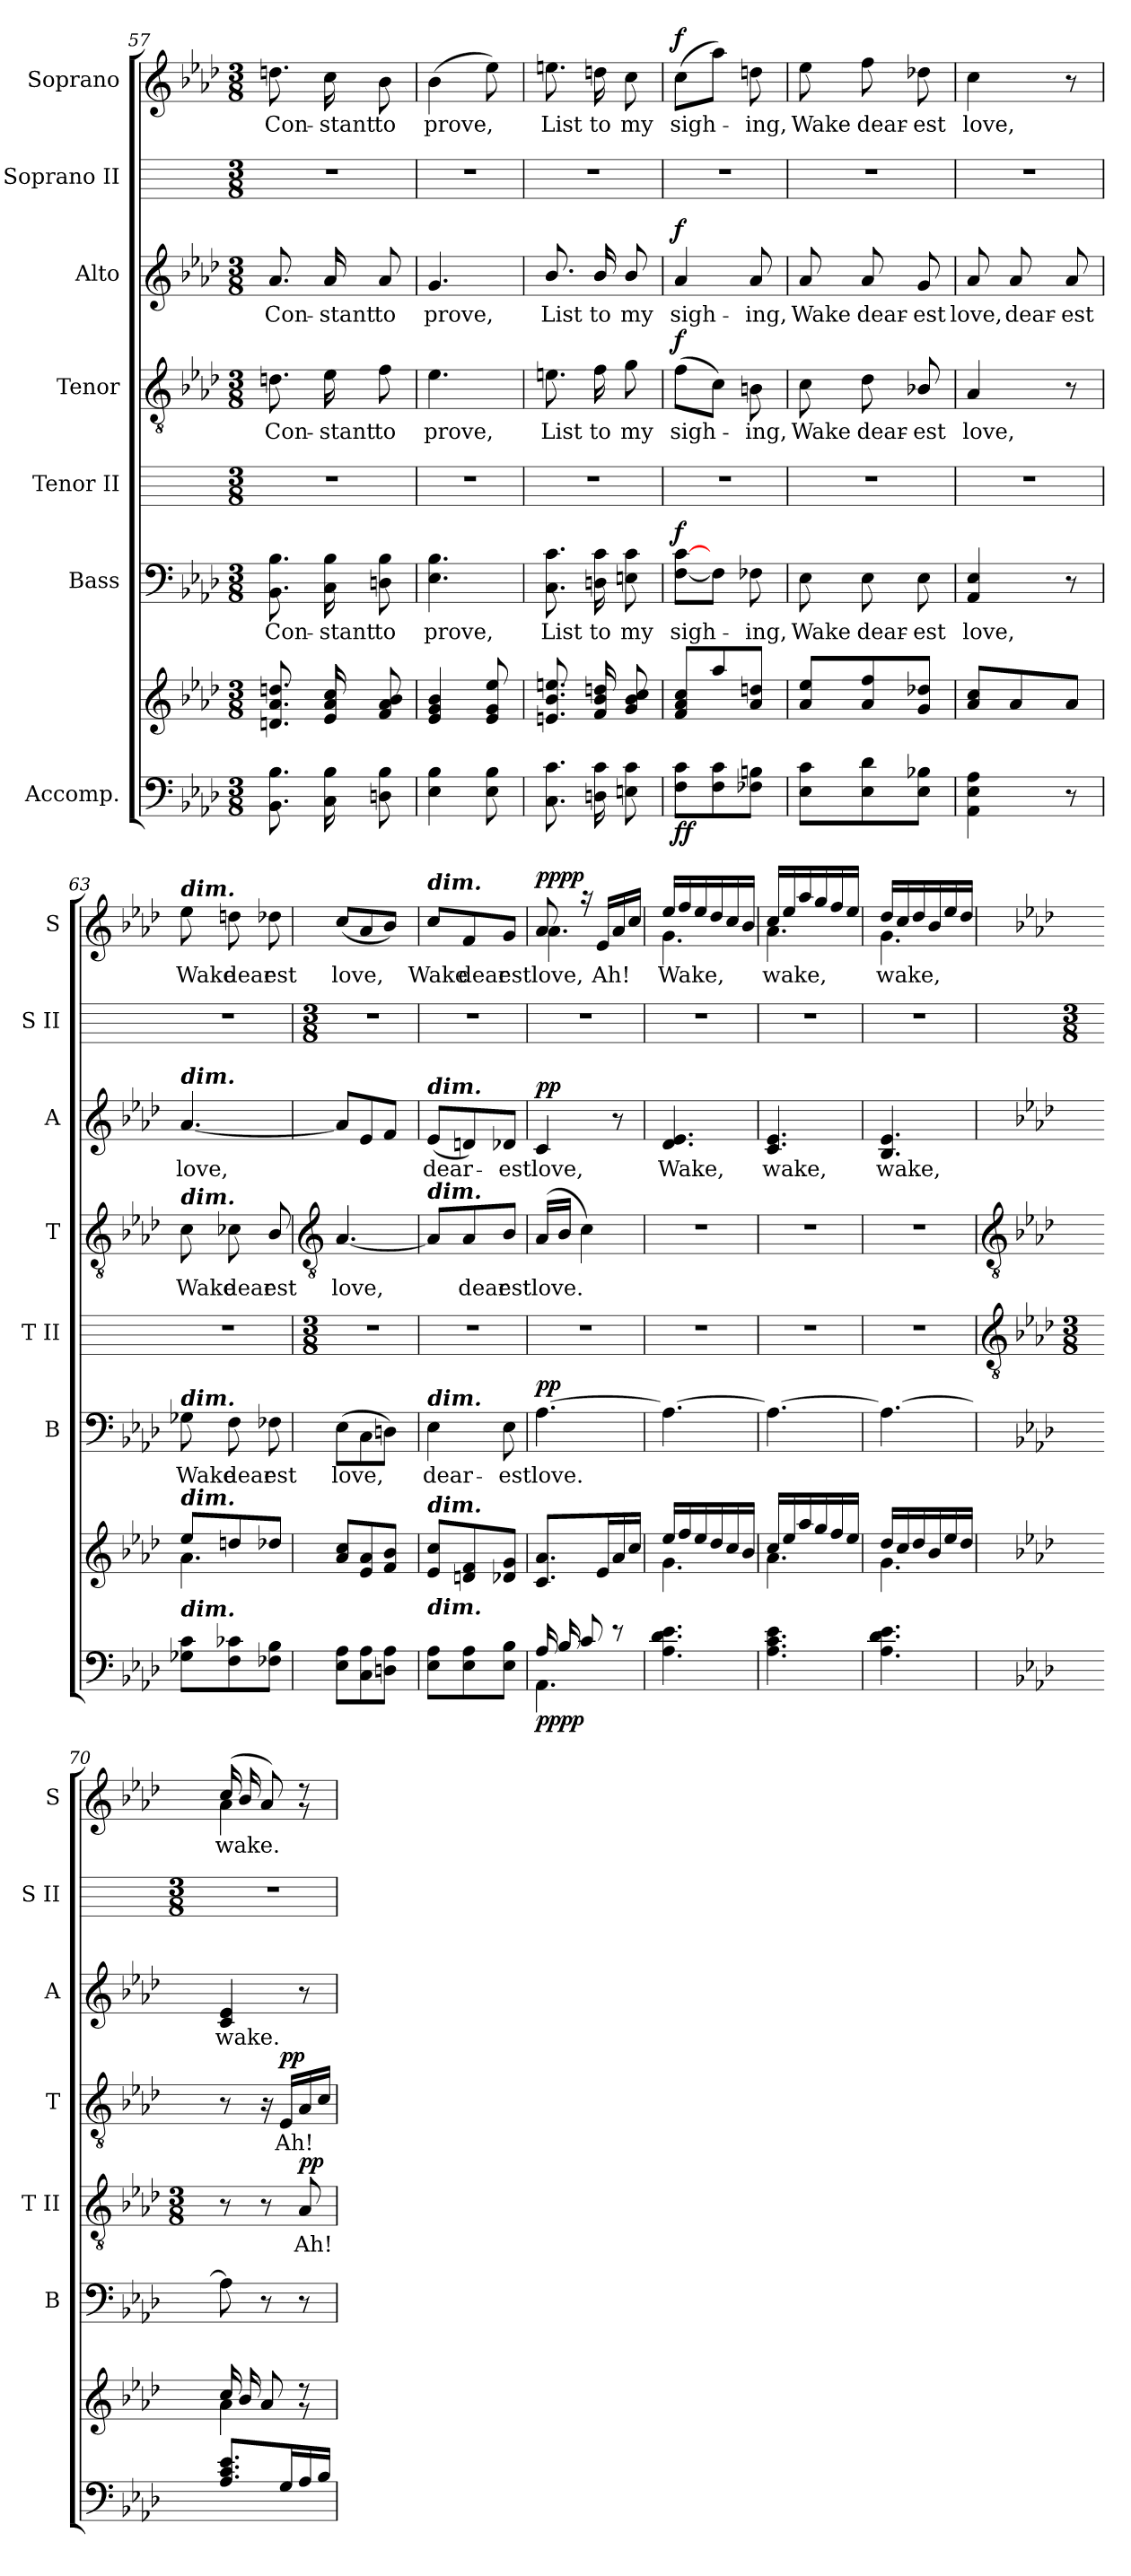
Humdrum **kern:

**kern	**kern	**dynam	**kern	**text	**dynam	**kern	**text	**dynam	**kern	**text	**dynam	**kern	**text	**dynam	**kern	**kern	**text	**dynam
*part7	*part7	*part7	*part6	*part6	*part6	*part5	*part5	*part5	*part4	*part4	*part4	*part3	*part3	*part3	*part2	*part1	*part1	*part1
*staff8	*staff7	*staff7/8	*staff6	*staff6	*staff6	*staff5	*staff5	*staff5	*staff4	*staff4	*staff4	*staff3	*staff3	*staff3	*staff2	*staff1	*staff1	*staff1
*I"Accomp.	*	*	*I"Bass	*	*	*I"Tenor II	*	*	*I"Tenor	*	*	*I"Alto	*	*	*I"Soprano II	*I"Soprano	*	*
*	*	*	*I'B	*	*	*I'T II	*	*	*I'T	*	*	*I'A	*	*	*I'S II	*I'S	*	*
!!LO:LB:g=z
*clefF4	*clefG2	*	*clefF4	*	*	*	*	*	*clefGv2	*	*	*clefG2	*	*	*	*clefG2	*	*
*k[b-e-a-d-]	*k[b-e-a-d-]	*	*k[b-e-a-d-]	*	*	*	*	*	*k[b-e-a-d-]	*	*	*k[b-e-a-d-]	*	*	*	*k[b-e-a-d-]	*	*
*A-:	*A-:	*	*A-:	*	*	*	*	*	*A-:	*	*	*A-:	*	*	*	*A-:	*	*
*M3/8	*M3/8	*	*M3/8	*	*	*M3/8	*	*	*M3/8	*	*	*M3/8	*	*	*M3/8	*M3/8	*	*
=57	=57	=57	=57	=57	=57	=57	=57	=57	=57	=57	=57	=57	=57	=57	=57	=57	=57	=57
*	*^	*	*	*	*	*	*	*	*	*	*	*	*	*	*	*	*	*
!	!	!LO:N:vis=1	!	!	!LO:LY:b	!	!	!	!	!	!LO:LY:b	!	!	!LO:LY:b	!	!	!	!LO:LY:b	!
8.BB- 8.B-L	8.dn 8.a- 8.ddnL	4.ryy	.	8.BB- 8.B-	Con-	.	4.r	.	.	8.dn	Con-	.	8.a-	Con-	.	4.r	8.ddn	Con-	.
!	!	!	!	!	!LO:LY:b	!	!	!	!	!	!LO:LY:b	!	!	!LO:LY:b	!	!	!	!LO:LY:b	!
16C 16B-L	16e- 16a- 16ccL	.	.	16C 16B-	-stant	.	.	.	.	16e-	-stant	.	16a-	-stant	.	.	16cc	-stant	.
!	!	!	!	!	!LO:LY:b	!	!	!	!	!	!LO:LY:b	!	!	!LO:LY:b	!	!	!	!LO:LY:b	!
8Dn 8B-J	8f 8a- 8b-J	.	.	8Dn 8B-	to	.	.	.	.	8f	to	.	8a-	to	.	.	8b-	to	.
=58	=58	=58	=58	=58	=58	=58	=58	=58	=58	=58	=58	=58	=58	=58	=58	=58	=58	=58	=58
!	!	!LO:N:vis=1	!	!	!LO:LY:b	!	!	!	!	!	!LO:LY:b	!	!	!LO:LY:b	!	!	!	!LO:LY:b	!
4E- 4B-	4e- 4g 4b-	4.ryy	.	4.E- 4.B-	prove,	.	4.r	.	.	4.e-	prove,	.	4.g	prove,	.	4.r	(>4b-	prove,	.
8E- 8B-	8e- 8g 8ee-	.	.	.	.	.	.	.	.	.	.	.	.	.	.	.	8ee-)	.	.
=59	=59	=59	=59	=59	=59	=59	=59	=59	=59	=59	=59	=59	=59	=59	=59	=59	=59	=59	=59
!	!	!LO:N:vis=1	!	!	!LO:LY:b	!	!	!	!	!	!LO:LY:b	!	!	!LO:LY:b	!	!	!	!LO:LY:b	!
8.C 8.cL	8.en 8.b- 8.eenL	4.ryy	.	8.C 8.c	List	.	4.r	.	.	8.en	List	.	8.b-/	List	.	4.r	8.een	List	.
!	!	!	!	!	!LO:LY:b	!	!	!	!	!	!LO:LY:b	!	!	!LO:LY:b	!	!	!	!LO:LY:b	!
16Dn 16cL	16f 16b- 16ddnL	.	.	16Dn 16c	to	.	.	.	.	16f	to	.	16b-/	to	.	.	16ddn	to	.
!	!	!	!	!	!LO:LY:b	!	!	!	!	!	!LO:LY:b	!	!	!LO:LY:b	!	!	!	!LO:LY:b	!
8En 8cJ	8g 8b- 8ccJ	.	.	8En 8c	my	.	.	.	.	8g	my	.	8b-/	my	.	.	8cc	my	.
=60	=60	=60	=60	=60	=60	=60	=60	=60	=60	=60	=60	=60	=60	=60	=60	=60	=60	=60	=60
!	!	!LO:N:vis=1	!LO:DY:b=2	!	!LO:LY:b	!	!	!	!	!	!LO:LY:b	!	!	!LO:LY:b	!	!	!	!LO:LY:b	!
!	!	!	!LO:DY:n=1:b	!	!	!LO:DY:b	!	!	!	!	!	!LO:DY:b	!	!	!LO:DY:b	!	!	!	!LO:DY:b
8F 8cL	8f 8a- 8ccL	4.ryy	f f	[8F [8cL	sigh-	f	4.r	.	.	(>8fL	sigh-	f	4a-	sigh-	f	4.r	(8ccL	sigh-	f
8F 8c	8aa-	.	.	8FJ]	.	.	.	.	.	8cJ)	.	.	.	.	.	.	8aa-J)	.	.
!	!	!	!	!	!LO:LY:b	!	!	!	!	!	!LO:LY:b	!	!	!LO:LY:b	!	!	!	!LO:LY:b	!
8F-X 8BnJ	8a- 8ddnJ	.	.	8F-X	ing,	.	.	.	.	8Bn	ing,	.	8a-	-ing,	.	.	8ddn	ing,	.
=61	=61	=61	=61	=61	=61	=61	=61	=61	=61	=61	=61	=61	=61	=61	=61	=61	=61	=61	=61
!	!	!LO:N:vis=1	!	!	!LO:LY:b	!	!	!	!	!	!LO:LY:b	!	!	!LO:LY:b	!	!	!	!LO:LY:b	!
8E- 8cL	8a- 8ee-L	4.ryy	.	8E-	Wake	.	4.r	.	.	8c	Wake	.	8a-	Wake	.	4.r	8ee-	Wake	.
!	!	!	!	!	!LO:LY:b	!	!	!	!	!	!LO:LY:b	!	!	!LO:LY:b	!	!	!	!LO:LY:b	!
8E- 8d-	8a- 8ff	.	.	8E-	dear-	.	.	.	.	8d-	dear-	.	8a-	dear-	.	.	8ff	dear-	.
!	!	!	!	!	!LO:LY:b	!	!	!	!	!	!LO:LY:b	!	!	!LO:LY:b	!	!	!	!LO:LY:b	!
8E- 8B-XJ	8g 8dd-XJ	.	.	8E-	-est	.	.	.	.	8B-X/	-est	.	8g	-est	.	.	8dd-X	-est	.
=62	=62	=62	=62	=62	=62	=62	=62	=62	=62	=62	=62	=62	=62	=62	=62	=62	=62	=62	=62
!	!	!LO:N:vis=1	!	!	!LO:LY:b	!	!	!	!	!	!LO:LY:b	!	!	!LO:LY:b	!	!	!	!LO:LY:b	!
4AA- 4E- 4A-	8a- 8ccL	4.ryy	.	4AA- 4E-	love,	.	4.r	.	.	4A-	love,	.	8a-	love,	.	4.r	4cc	love,	.
!	!	!	!	!	!	!	!	!	!	!	!	!	!	!LO:LY:b	!	!	!	!	!
.	8a-	.	.	.	.	.	.	.	.	.	.	.	8a-	dear-	.	.	.	.	.
!	!	!	!	!	!	!	!	!	!	!	!	!	!	!LO:LY:b	!	!	!	!	!
8r	8a-J	.	.	8r	.	.	.	.	.	8r	.	.	8a-	-est	.	.	8r	.	.
=63	=63	=63	=63	=63	=63	=63	=63	=63	=63	=63	=63	=63	=63	=63	=63	=63	=63	=63	=63
!	!	!	!	!	!	!	!	!	!	!	!	!	!	!	!	!	!LO:TX:a:Bi:t=dim.	!	!
!	!	!	!	!	!	!	!	!	!	!	!	!	!LO:TX:a:Bi:t=dim.	!	!	!	!	!	!
!	!	!	!	!	!	!	!	!	!	!LO:TX:a:Bi:t=dim.	!	!	!	!	!	!	!	!	!
!	!	!	!	!LO:TX:a:Bi:t=dim.	!	!	!	!	!	!	!	!	!	!	!	!	!	!	!
!	!LO:TX:a:Bi:t=dim.	!	!	!	!	!	!	!	!	!	!	!	!	!	!	!	!	!	!
!LO:TX:a:Bi:t=dim.	!	!	!	!	!	!	!	!	!	!	!	!	!	!	!	!	!	!	!
!	!	!	!	!	!LO:LY:b	!	!	!	!	!	!LO:LY:b	!	!	!LO:LY:b	!	!	!	!LO:LY:b	!
8G-X 8cL	8ee-/L	4.a-\	.	8G-X	Wake	.	4.r	.	.	8c	Wake	.	[4.a-	love,	.	4.r	8ee-	Wake	.
!	!	!	!	!	!LO:LY:b	!	!	!	!	!	!LO:LY:b	!	!	!	!	!	!	!LO:LY:b	!
8F 8c-X	8ddn/	.	.	8F	dear-	.	.	.	.	8c-X	dear-	.	.	.	.	.	8ddn	dear-	.
!	!	!	!	!	!LO:LY:b	!	!	!	!	!	!LO:LY:b	!	!	!	!	!	!	!LO:LY:b	!
8F-X 8B-J	8dd-X/J	.	.	8F-X	-est	.	.	.	.	8B-/	-est	.	.	.	.	.	8dd-X	-est	.
!!LO:LB:g=z
=64	=64	=64	=64	=64	=64	=64	=64	=64	=64	=64	=64	=64	=64	=64	=64	=64	=64	=64	=64
*	*	*	*	*	*	*	*	*	*	*clefGv2	*	*	*	*	*	*	*	*	*
*	*	*	*	*	*	*	*M3/8	*	*	*	*	*	*	*	*	*M3/8	*	*	*
*^	*	*	*	*	*	*	*	*	*	*	*	*	*	*	*	*	*	*	*
!	!	!	!LO:N:vis=1	!	!	!LO:LY:b	!	!	!	!	!	!LO:LY:b	!	!	!	!	!	!	!LO:LY:b	!
*	*	*	*	*	*	*	*	*	*	*	*	*	*	*	*	*	*	*^	*	*
4.ryy	8E-\ 8A-\L	8a-/ 8cc/L	4.ryy	.	(>8E-L	love,	.	4.r	.	.	[4.A-	love,	.	8a-L]	.	.	4.r	4.ryy	(>8cc/L	love,	.
.	8C\ 8A-\	8e-/ 8a-/	.	.	8C	.	.	.	.	.	.	.	.	8e-	.	.	.	.	8a-/	.	.
.	8Dn\ 8A-\J	8f/ 8b-/J	.	.	8DnJ)	.	.	.	.	.	.	.	.	8fJ	.	.	.	.	8b-/J)	.	.
=65	=65	=65	=65	=65	=65	=65	=65	=65	=65	=65	=65	=65	=65	=65	=65	=65	=65	=65	=65	=65	=65
!	!	!	!	!	!	!	!	!	!	!	!	!	!	!	!	!	!	!LO:TX:a:Bi:t=dim.	!	!	!
!	!	!	!	!	!	!	!	!	!	!	!	!	!	!LO:TX:a:Bi:t=dim.	!	!	!	!	!	!	!
!	!	!	!	!	!	!	!	!	!	!	!LO:TX:a:Bi:t=dim.	!	!	!	!	!	!	!	!	!	!
!	!	!	!	!	!LO:TX:a:Bi:t=dim.	!	!	!	!	!	!	!	!	!	!	!	!	!	!	!	!
!	!	!LO:TX:a:Bi:t=dim.	!	!	!	!	!	!	!	!	!	!	!	!	!	!	!	!	!	!	!
!LO:TX:a:Bi:t=dim.	!	!	!	!	!	!	!	!	!	!	!	!	!	!	!	!	!	!	!	!	!
!	!	!	!	!	!	!LO:LY:b	!	!	!	!	!	!	!	!	!LO:LY:b	!	!	!	!	!LO:LY:b	!
4.ryy	8E-\ 8A-\L	8e-/ 8cc/L	4.ryy	.	4E-	dear-	.	4.r	.	.	8A-L]	.	.	(<8e-L	dear-	.	4.r	4.ryy	8cc/L	Wake	.
!	!	!	!	!	!	!	!	!	!	!	!	!LO:LY:b	!	!	!	!	!	!	!	!LO:LY:b	!
.	8E-\ 8A-\	8dn/ 8f/	.	.	.	.	.	.	.	.	8A-	dear-	.	8dn)	.	.	.	.	8f/	dear-	.
!	!	!	!	!	!	!LO:LY:b	!	!	!	!	!	!LO:LY:b	!	!	!LO:LY:b	!	!	!	!	!LO:LY:b	!
.	8E-\ 8B-\J	8d-X/ 8g/J	.	.	8E-	-est	.	.	.	.	8B-J	-est	.	8d-XJ	est	.	.	.	8g/J	-est	.
=66	=66	=66	=66	=66	=66	=66	=66	=66	=66	=66	=66	=66	=66	=66	=66	=66	=66	=66	=66	=66	=66
!	!	!	!	!	!	!LO:LY:b	!	!	!	!	!	!LO:LY:b	!	!	!LO:LY:b	!	!	!	!	!LO:LY:a	!
!	!	!	!	!LO:DY:b=2	!	!	!	!	!	!	!	!	!	!	!	!	!	!	!	!LO:LY:b	!
!	!	!	!	!LO:DY:n=1:b	!	!	!LO:DY:b	!	!	!	!	!	!	!	!	!LO:DY:b	!	!	!	!	!LO:DY:a
!	!	!	!	!	!	!	!	!	!	!	!	!	!	!	!	!	!	!	!	!	!LO:DY:n=1:b
16A-/LL	4.AA-\	8.c/ 8.a-/L	4.ryy	pp pp	[4.A-	love.	pp	4.r	.	.	(<16A-LL	love.	.	4c	love,	pp	4.r	8a-/	4.a-\	love,	pp pp
16B-/	.	.	.	.	.	.	.	.	.	.	16B-JJ	.	.	.	.	.	.	.	.	.	.
8c/J	.	.	.	.	.	.	.	.	.	.	4c)	.	.	.	.	.	.	16r	.	.	.
!	!	!	!	!	!	!	!	!	!	!	!	!	!	!	!	!	!	!	!	!LO:LY:a	!
.	.	16e-/L	.	.	.	.	.	.	.	.	.	.	.	.	.	.	.	16e-/LL	.	Ah!	.
8r	.	16a-/	.	.	.	.	.	.	.	.	.	.	.	8r	.	.	.	16a-/	.	.	.
.	.	16cc/JJ	.	.	.	.	.	.	.	.	.	.	.	.	.	.	.	16cc/JJ	.	.	.
=67	=67	=67	=67	=67	=67	=67	=67	=67	=67	=67	=67	=67	=67	=67	=67	=67	=67	=67	=67	=67	=67
!LO:N:vis=1	!	!	!	!	!	!	!	!	!	!	!LO:N:vis=1	!	!	!	!LO:LY:b	!	!	!	!	!LO:LY:b	!
4.ryy	4.A-\ 4.d-\ 4.e-\	16ee-/LL	4.g\	.	4.A-_	.	.	4.r	.	.	4.r	.	.	4.d- 4.e-	Wake,	.	4.r	16ee-/LL	4.g\	Wake,	.
.	.	16ff/	.	.	.	.	.	.	.	.	.	.	.	.	.	.	.	16ff/	.	.	.
.	.	16ee-/	.	.	.	.	.	.	.	.	.	.	.	.	.	.	.	16ee-/	.	.	.
.	.	16dd-/	.	.	.	.	.	.	.	.	.	.	.	.	.	.	.	16dd-/	.	.	.
.	.	16cc/	.	.	.	.	.	.	.	.	.	.	.	.	.	.	.	16cc/	.	.	.
.	.	16b-/JJ	.	.	.	.	.	.	.	.	.	.	.	.	.	.	.	16b-/JJ	.	.	.
=68	=68	=68	=68	=68	=68	=68	=68	=68	=68	=68	=68	=68	=68	=68	=68	=68	=68	=68	=68	=68	=68
!LO:N:vis=1	!	!	!	!	!	!	!	!	!	!	!LO:N:vis=1	!	!	!	!LO:LY:b	!	!	!	!	!LO:LY:b	!
4.ryy	4.A-\ 4.c\ 4.e-\	16cc/LL	4.a-\	.	4.A-_	.	.	4.r	.	.	4.r	.	.	4.c 4.e-	wake,	.	4.r	16cc/LL	4.a-\	wake,	.
.	.	16ee-/	.	.	.	.	.	.	.	.	.	.	.	.	.	.	.	16ee-/	.	.	.
.	.	16aa-/	.	.	.	.	.	.	.	.	.	.	.	.	.	.	.	16aa-/	.	.	.
.	.	16gg/	.	.	.	.	.	.	.	.	.	.	.	.	.	.	.	16gg/	.	.	.
.	.	16ff/	.	.	.	.	.	.	.	.	.	.	.	.	.	.	.	16ff/	.	.	.
.	.	16ee-/JJ	.	.	.	.	.	.	.	.	.	.	.	.	.	.	.	16ee-/JJ	.	.	.
=69	=69	=69	=69	=69	=69	=69	=69	=69	=69	=69	=69	=69	=69	=69	=69	=69	=69	=69	=69	=69	=69
!LO:N:vis=1	!	!	!	!	!	!	!	!	!	!	!LO:N:vis=1	!	!	!	!LO:LY:b	!	!	!	!	!LO:LY:b	!
4.ryy	4.A-\ 4.d-\ 4.e-\	16dd-/LL	4.g\	.	4.A-_	.	.	4.r	.	.	4.r	.	.	4.B- 4.e-	wake,	.	4.r	16dd-/LL	4.g\	wake,	.
.	.	16cc/	.	.	.	.	.	.	.	.	.	.	.	.	.	.	.	16cc/	.	.	.
.	.	16dd-/	.	.	.	.	.	.	.	.	.	.	.	.	.	.	.	16dd-/	.	.	.
.	.	16b-/	.	.	.	.	.	.	.	.	.	.	.	.	.	.	.	16b-/	.	.	.
.	.	16ee-/	.	.	.	.	.	.	.	.	.	.	.	.	.	.	.	16ee-/	.	.	.
.	.	16dd-/JJ	.	.	.	.	.	.	.	.	.	.	.	.	.	.	.	16dd-/JJ	.	.	.
!!LO:LB:g=z	!!
=70	=70	=70	=70	=70	=70	=70	=70	=70	=70	=70	=70	=70	=70	=70	=70	=70	=70	=70	=70	=70	=70
*	*	*	*	*	*	*	*	*clefGv2	*	*	*clefGv2	*	*	*	*	*	*	*	*	*	*
*	*	*	*	*	*	*	*	*k[b-e-a-d-]	*	*	*	*	*	*	*	*	*	*	*	*	*
*	*	*	*	*	*	*	*	*A-:	*	*	*	*	*	*	*	*	*	*	*	*	*
*	*	*	*	*	*	*	*	*M3/8	*	*	*	*	*	*	*	*	*M3/8	*	*	*	*
!	!LO:N:vis=1	!	!	!	!	!	!	!	!	!	!	!	!	!	!LO:LY:b	!	!	!	!	!LO:LY:b	!
8.A- 8.c 8.e-L	4.ryy	16cc/LL	4a-\	.	8A-]	.	.	8r	.	.	8r	.	.	4c 4e-	wake.	.	4.r	(>16cc/LL	4a-\	wake.	.
.	.	16b-/	.	.	.	.	.	.	.	.	.	.	.	.	.	.	.	16b-/	.	.	.
.	.	8a-/J	.	.	8r	.	.	8r	.	.	16r	.	.	.	.	.	.	8a-/J)	.	.	.
!	!	!	!	!	!	!	!	!	!	!	!	!LO:LY:b	!LO:DY:b	!	!	!	!	!	!	!	!
16GL	.	.	.	.	.	.	.	.	.	.	16E-LL	Ah!	pp	.	.	.	.	.	.	.	.
!	!	!	!	!	!	!	!	!	!LO:LY:b	!LO:DY:b	!	!	!	!	!	!	!	!	!	!	!
16A-	.	8r	8r	.	8r	.	.	8A-	Ah!	pp	16A-	.	.	8r	.	.	.	8r	8r	.	.
16B-JJ	.	.	.	.	.	.	.	.	.	.	16cJJ	.	.	.	.	.	.	.	.	.	.
*v	*v	*	*	*	*	*	*	*	*	*	*	*	*	*	*	*	*	*v	*v	*	*
*	*v	*v	*	*	*	*	*	*	*	*	*	*	*	*	*	*	*	*	*
=	=	=	=	=	=	=	=	=	=	=	=	=	=	=	=	=	=	=
*-	*-	*-	*-	*-	*-	*-	*-	*-	*-	*-	*-	*-	*-	*-	*-	*-	*-	*-
